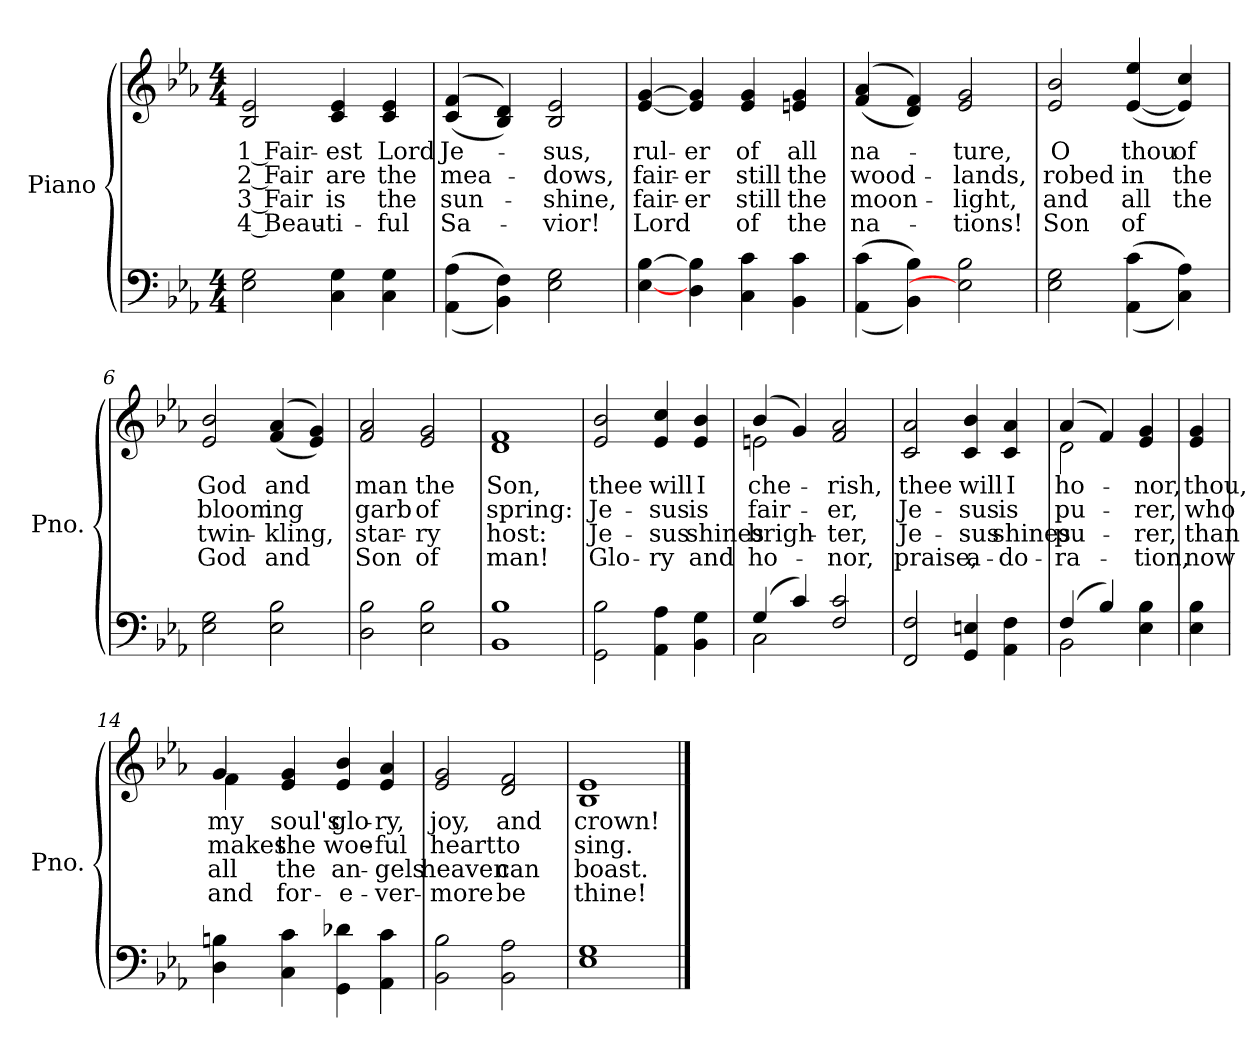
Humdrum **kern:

**kern	**kern	**text	**text	**text	**text
*part2	*part1	*part1	*part1	*part1	*part1
*staff2	*staff1	*staff1	*staff1	*staff1	*staff1
*I"Piano	*I"Piano	*	*	*	*
*I'Pno.	*I'Pno.	*	*	*	*
!!LO:PB:g=z
*clefF4	*clefG2	*	*	*	*
*k[b-e-a-]	*k[b-e-a-]	*	*	*	*
*E-:	*E-:	*	*	*	*
*M4/4	*M4/4	*	*	*	*
=1	=1	=1	=1	=1	=1
!	!	!LO:LY:b:color=#000000	!LO:LY:b:color=#000000	!LO:LY:b:color=#000000	!LO:LY:b:color=#000000
2E-i\ 2Gi	2B-i/ 2e-i	1 Fair-	2 Fair	3 Fair	4 Beau-
!	!	!LO:LY:b:color=#000000	!LO:LY:b:color=#000000	!LO:LY:b:color=#000000	!LO:LY:b:color=#000000
4Ci\ 4Gi	4ci/ 4e-i	-est	are	-is	ti-
!	!	!LO:LY:b:color=#000000	!LO:LY:b:color=#000000	!LO:LY:b:color=#000000	!LO:LY:b:color=#000000
4Ci\ 4Gi	4ci/ 4e-i	Lord	the	-the	ful
=2	=2	=2	=2	=2	=2
!	!	!LO:LY:b:color=#000000	!LO:LY:b:color=#000000	!LO:LY:b:color=#000000	!LO:LY:b:color=#000000
((4AA-i\ 4A-i	((4ci/ 4fi	Je-	mea-	sun-	-Sa-
4BB-i\ 4Fi))	4B-i/ 4di))	.	.	.	.
!	!	!LO:LY:b:color=#000000	!LO:LY:b:color=#000000	!LO:LY:b:color=#000000	!LO:LY:b:color=#000000
2E-i\ 2Gi	2B-i/ 2e-i	-sus,	-dows,	-shine,	vior!
=3	=3	=3	=3	=3	=3
!	!	!LO:LY:b:color=#000000	!LO:LY:b:color=#000000	!LO:LY:b:color=#000000	!LO:LY:b:color=#000000
[4E-i\ [4B-i	[4e-i/ [4gi	rul-	fair-	fair-	-Lord
!	!	!LO:LY:b:color=#000000	!LO:LY:b:color=#000000	!LO:LY:b:color=#000000	!
4Di\ 4B-i]	4e-i/] 4gi]	-er	-er	er	.
!	!	!LO:LY:b:color=#000000	!LO:LY:b:color=#000000	!LO:LY:b:color=#000000	!LO:LY:b:color=#000000
4Ci\ 4ci	4e-i/ 4gi	of	still	still	of
!	!	!LO:LY:b:color=#000000	!LO:LY:b:color=#000000	!LO:LY:b:color=#000000	!LO:LY:b:color=#000000
4BB-i\ 4ci	4eni/ 4gi	all	the	the	the
=4	=4	=4	=4	=4	=4
!	!	!LO:LY:b:color=#000000	!LO:LY:b:color=#000000	!LO:LY:b:color=#000000	!LO:LY:b:color=#000000
((4AA-i\ 4ci	((4fi/ 4a-i	na-	wood-	moon-	-na-
4BB-i\ 4B-i))	4di/ 4fi))	.	.	.	.
!	!	!LO:LY:b:color=#000000	!LO:LY:b:color=#000000	!LO:LY:b:color=#000000	!LO:LY:b:color=#000000
2E-i\] 2B-i	2e-i/ 2gi	-ture,	-lands,	-light,	tions!
!!LO:LB:g=z
=5	=5	=5	=5	=5	=5
!	!	!LO:LY:b:color=#000000	!LO:LY:b:color=#000000	!LO:LY:b:color=#000000	!LO:LY:b:color=#000000
2E-i\ 2Gi	2e-i/ 2b-i	O	robed	and	Son
!	!	!LO:LY:b:color=#000000	!LO:LY:b:color=#000000	!LO:LY:b:color=#000000	!LO:LY:b:color=#000000
((4AA-i\ 4ci	([4e-i/ 4ee-i	thou	in	all	of
!	!	!LO:LY:b:color=#000000	!LO:LY:b:color=#000000	!LO:LY:b:color=#000000	!
4Ci\ 4A-i))	4e-i/] 4cci)	of	the	the	.
=6	=6	=6	=6	=6	=6
!	!	!LO:LY:b:color=#000000	!LO:LY:b:color=#000000	!LO:LY:b:color=#000000	!LO:LY:b:color=#000000
2E-i\ 2Gi	2e-i/ 2b-i	God	bloom-	twin-	-God
!	!	!LO:LY:b:color=#000000	!LO:LY:b:color=#000000	!LO:LY:b:color=#000000	!LO:LY:b:color=#000000
2E-i\ 2B-i	((4fi/ 4a-i	and	-ing	kling,	and
.	4e-i/ 4gi))	.	.	.	.
=7	=7	=7	=7	=7	=7
!	!	!LO:LY:b:color=#000000	!LO:LY:b:color=#000000	!LO:LY:b:color=#000000	!LO:LY:b:color=#000000
2Di\ 2B-i	2fi/ 2a-i	man	garb	star-	-Son
!	!	!LO:LY:b:color=#000000	!LO:LY:b:color=#000000	!LO:LY:b:color=#000000	!LO:LY:b:color=#000000
2E-i\ 2B-i	2e-i/ 2gi	the	of	ry	of
=8	=8	=8	=8	=8	=8
!	!	!LO:LY:b:color=#000000	!LO:LY:b:color=#000000	!LO:LY:b:color=#000000	!LO:LY:b:color=#000000
1BB-i/ 1B-i	1di/ 1fi	Son,	spring:	host:	man!
!!LO:LB:g=z
=9	=9	=9	=9	=9	=9
!	!	!LO:LY:b:color=#000000	!LO:LY:b:color=#000000	!LO:LY:b:color=#000000	!LO:LY:b:color=#000000
2GGi\ 2B-i	2e-i/ 2b-i	thee	Je-	Je-	-Glo-
!	!	!LO:LY:b:color=#000000	!LO:LY:b:color=#000000	!LO:LY:b:color=#000000	!LO:LY:b:color=#000000
4AA-i\ 4A-i	4e-i/ 4cci	will	-sus	-sus	ry
!	!	!LO:LY:b:color=#000000	!LO:LY:b:color=#000000	!LO:LY:b:color=#000000	!LO:LY:b:color=#000000
4BB-i\ 4Gi	4e-i/ 4b-i	I	is	shines	and
=10	=10	=10	=10	=10	=10
*^	*	*	*	*	*
!	!	!	!LO:LY:b:color=#000000	!LO:LY:b:color=#000000	!LO:LY:b:color=#000000	!LO:LY:b:color=#000000
*	*	*^	*	*	*	*
(4Gi/	2Ci\	(4b-i/	2eni\	che-	fair-	brigh-	-ho-
4ci/)	.	4gi/)	.	.	.	.	.
!	!	!	!	!LO:LY:b:color=#000000	!LO:LY:b:color=#000000	!LO:LY:b:color=#000000	!LO:LY:b:color=#000000
2Fi/ 2ci	2ryy	2fi/ 2a-i	2ryy	-rish,	-er,	-ter,	nor,
=11	=11	=11	=11	=11	=11	=11	=11
!	!	!	!	!LO:LY:b:color=#000000	!LO:LY:b:color=#000000	!LO:LY:b:color=#000000	!LO:LY:b:color=#000000
*v	*v	*	*	*	*	*	*
*	*v	*v	*	*	*	*
2FFi/ 2Fi	2ci/ 2a-i	thee	Je-	Je-	-praise,
!	!	!LO:LY:b:color=#000000	!LO:LY:b:color=#000000	!LO:LY:b:color=#000000	!LO:LY:b:color=#000000
4GGi/ 4Eni	4ci/ 4b-i	will	-sus	sus	a-
!	!	!LO:LY:b:color=#000000	!LO:LY:b:color=#000000	!LO:LY:b:color=#000000	!LO:LY:b:color=#000000
4AA-i\ 4Fi	4ci/ 4a-i	I	is	-shines	do-
=12	=12	=12	=12	=12	=12
*^	*	*	*	*	*
!	!	!	!LO:LY:b:color=#000000	!LO:LY:b:color=#000000	!LO:LY:b:color=#000000	!LO:LY:b:color=#000000
*	*	*^	*	*	*	*
(4Fi/	2BB-i\	(4a-i/	2di\	ho-	pu-	-pu-	-ra-
4B-i/)	.	4fi/)	.	.	.	.	.
!	!	!	!	!LO:LY:b:color=#000000	!LO:LY:b:color=#000000	!LO:LY:b:color=#000000	!LO:LY:b:color=#000000
4E-i\ 4B-i	4ryy	4e-i/ 4gi	4ryy	-nor,	-rer,	-rer,	tion,
!!LO:LB:g=z
=13	=13	=13	=13	=13	=13	=13	=13
!	!	!	!	!LO:LY:b:color=#000000	!LO:LY:b:color=#000000	!LO:LY:b:color=#000000	!LO:LY:b:color=#000000
*v	*v	*	*	*	*	*	*
*	*v	*v	*	*	*	*
4E-i\ 4B-i	4e-i/ 4gi	thou,	who	than	now
=14	=14	=14	=14	=14	=14
!	!	!LO:LY:b:color=#000000	!LO:LY:b:color=#000000	!LO:LY:b:color=#000000	!LO:LY:b:color=#000000
*	*^	*	*	*	*
4Di\ 4Bni	4gi/	4fi\	my	makes	all	and
!	!	!	!LO:LY:b:color=#000000	!LO:LY:b:color=#000000	!LO:LY:b:color=#000000	!LO:LY:b:color=#000000
4Ci\ 4ci	4e-i/ 4gi	2.ryy	soul's	the	the	for-
!	!	!	!LO:LY:b:color=#000000	!LO:LY:b:color=#000000	!LO:LY:b:color=#000000	!LO:LY:b:color=#000000
4GGi\ 4d-Xi	4e-i/ 4b-i	.	glo-	woe-	-an-	-e-
!	!	!	!LO:LY:b:color=#000000	!LO:LY:b:color=#000000	!LO:LY:b:color=#000000	!LO:LY:b:color=#000000
4AA-i\ 4ci	4e-i/ 4a-i	.	-ry,	-ful	-gels	ver-
*	*v	*v	*	*	*	*
=15	=15	=15	=15	=15	=15
!	!	!LO:LY:b:color=#000000	!LO:LY:b:color=#000000	!LO:LY:b:color=#000000	!LO:LY:b:color=#000000
2BB-i\ 2B-i	2e-i/ 2gi	joy,	heart	-heaven	more
!	!	!LO:LY:b:color=#000000	!LO:LY:b:color=#000000	!LO:LY:b:color=#000000	!LO:LY:b:color=#000000
2BB-i\ 2A-i	2di/ 2fi	and	to	can	be
=16	=16	=16	=16	=16	=16
!	!	!LO:LY:b:color=#000000	!LO:LY:b:color=#000000	!LO:LY:b:color=#000000	!LO:LY:b:color=#000000
1E-i/ 1Gi	1B-i/ 1e-i	crown!	sing.	boast.	thine!
==	==	==	==	==	==
*-	*-	*-	*-	*-	*-
